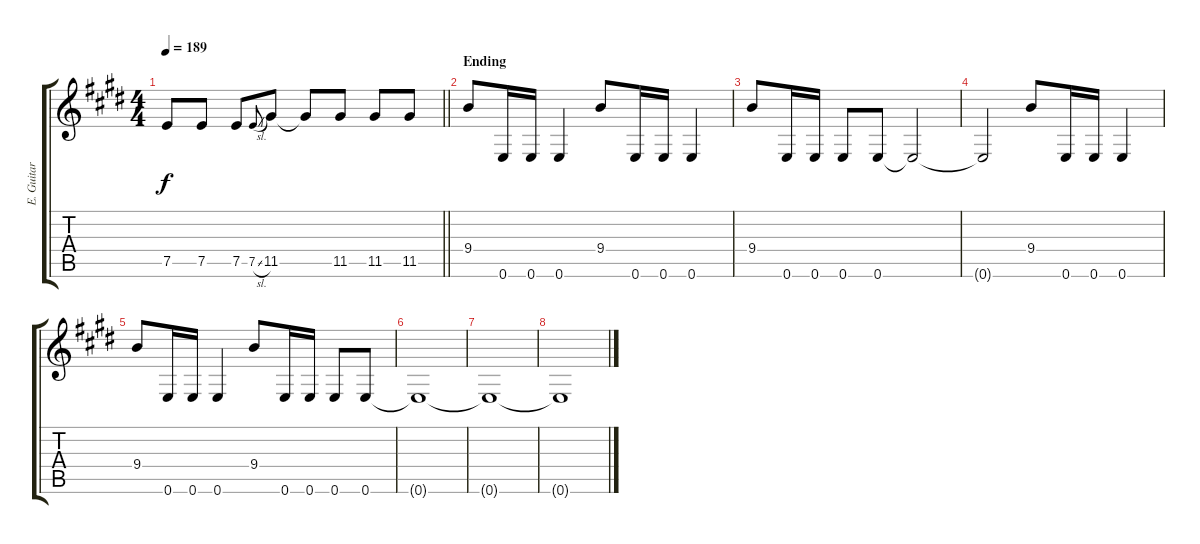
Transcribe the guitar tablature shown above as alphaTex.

\track ("E. Guitar III" "E. Guitar ") {instrument overdrivenguitar}
\staff {score tabs}
\tuning (E4 B3 G3 D3 A2 E2) {hide}
\ts (4 4)
\tempo 189
\clef g2
\barLineRight lightlight
\ks e
7.5.8{dy f} 7.5.8 7.5.8 7.5{sl}.8{gr onbeat} 11.5.8 11.5{t}.8 11.5.8 11.5.8 11.5.8 |
\section ("" "Ending")
9.4.8 0.6.16 0.6.16 0.6.4 9.4.8 0.6.16 0.6.16 0.6.4 |
9.4.8 0.6.16 0.6.16 0.6.8 0.6.8 0.6{t}.2 |
0.6{t}.2 9.4.8 0.6.16 0.6.16 0.6.4 |
9.4.8 0.6.16 0.6.16 0.6.4 9.4.8 0.6.16 0.6.16 0.6.8 0.6.8 |
0.6{t}.1 |
0.6{t}.1 |
0.6{t}.1
